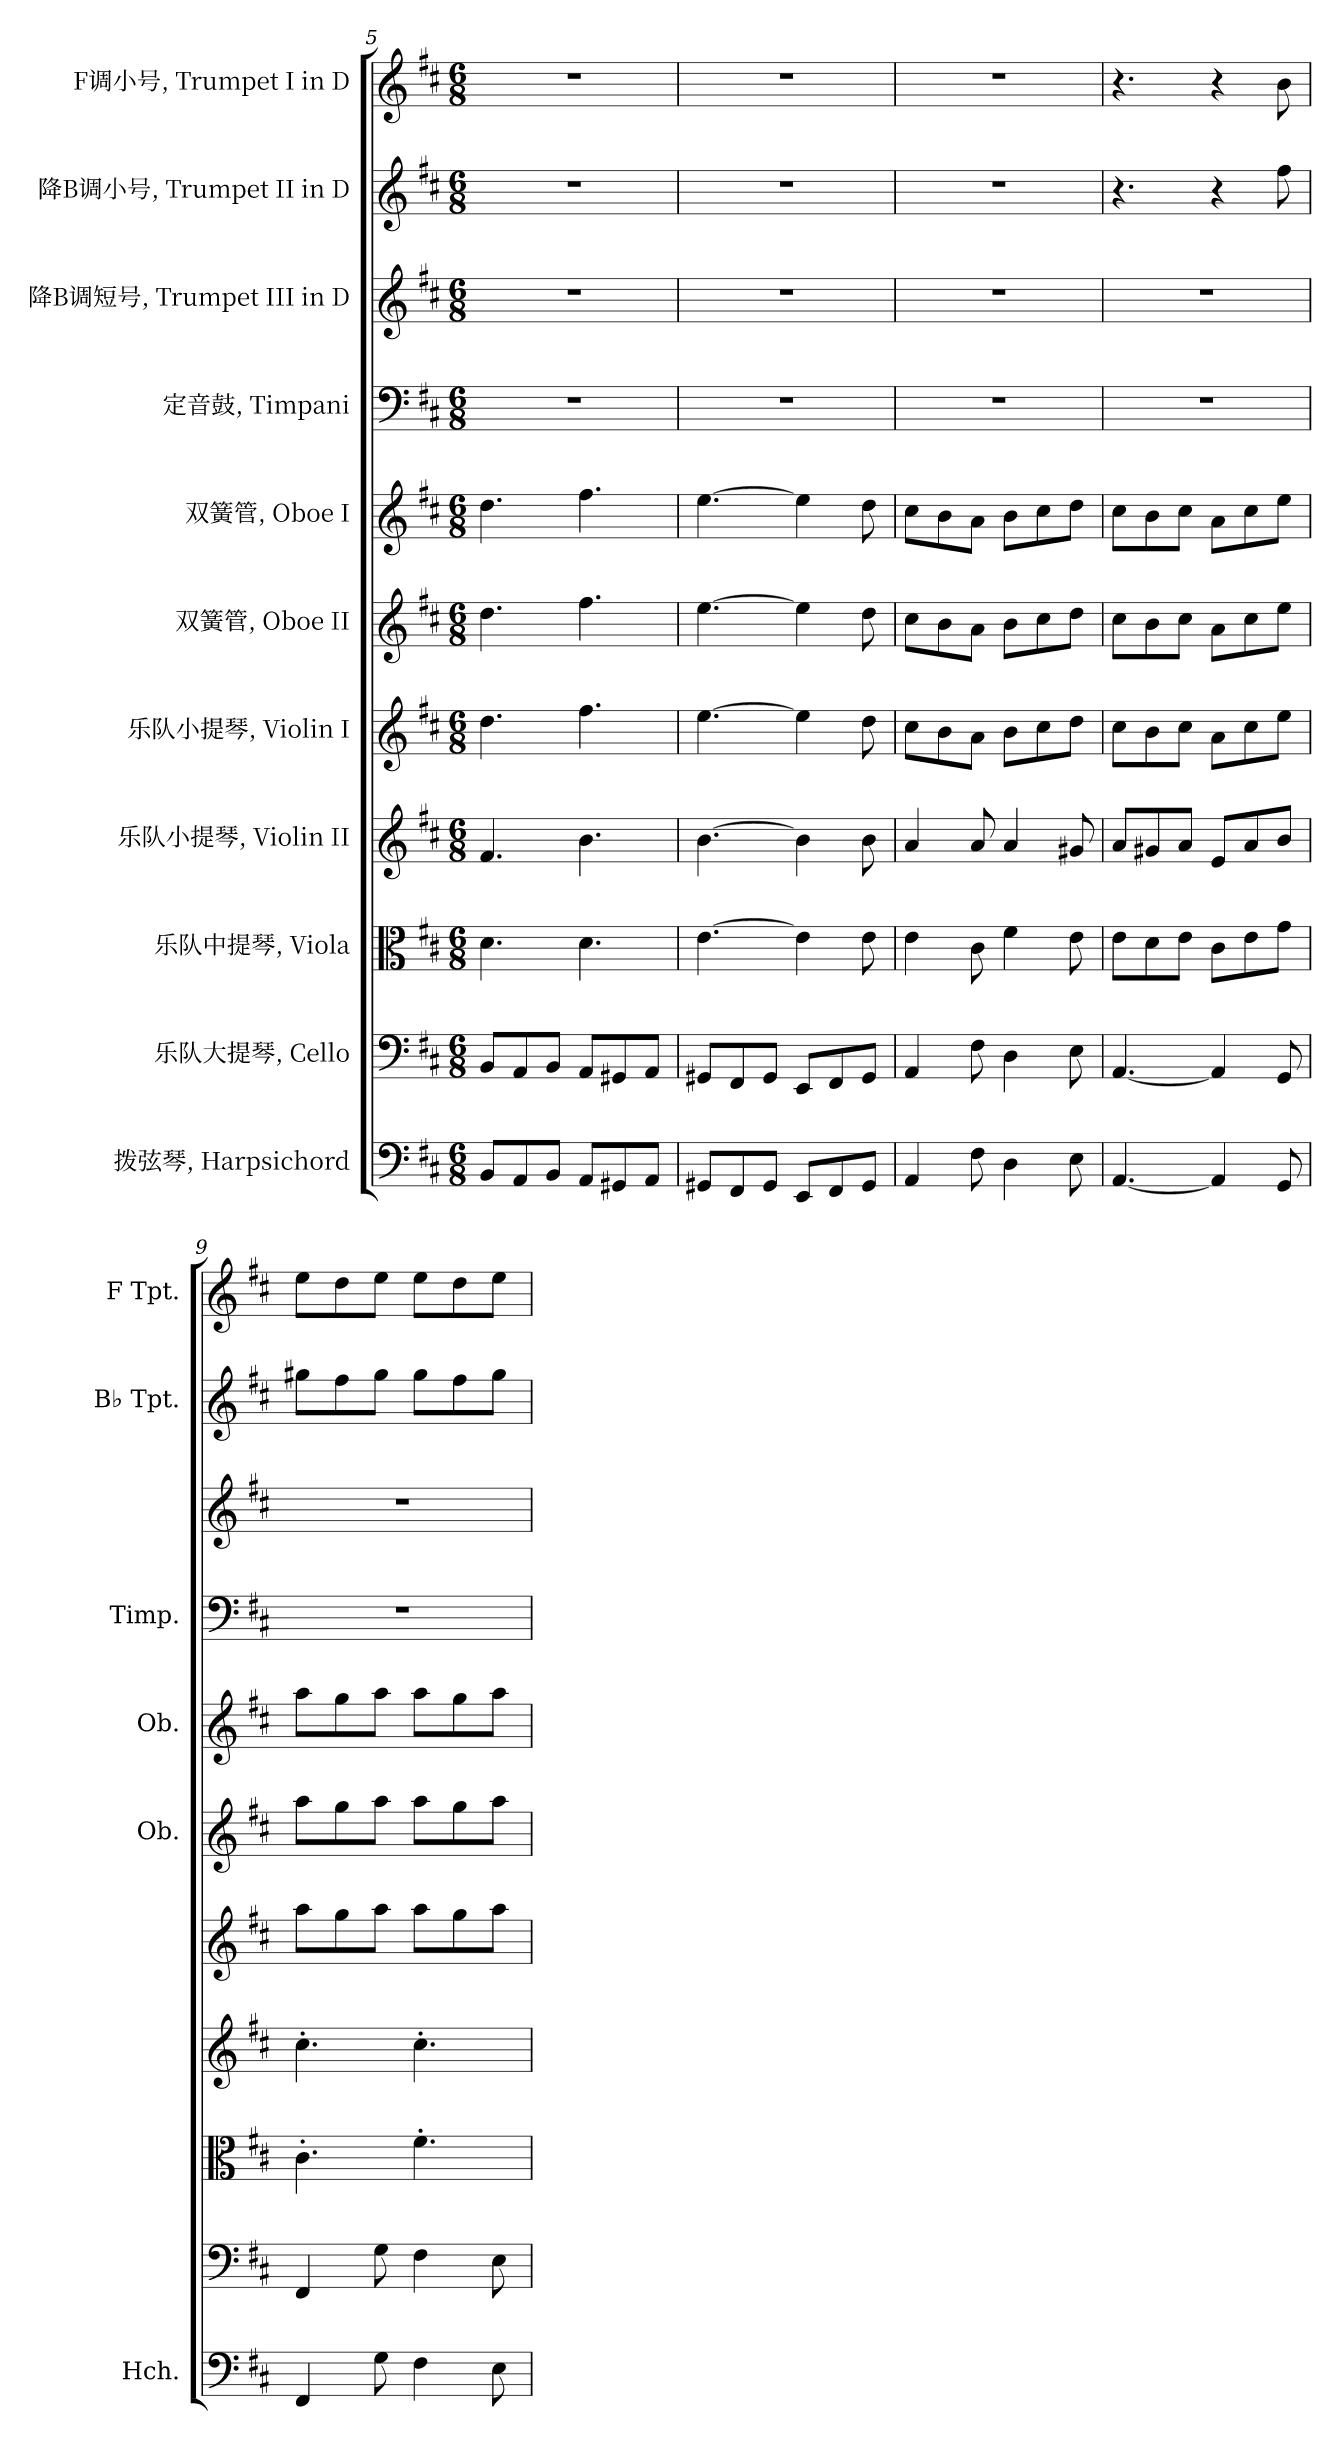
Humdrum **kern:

**kern	**kern	**kern	**kern	**kern	**kern	**kern	**kern	**kern	**kern	**kern
*part11	*part10	*part9	*part8	*part7	*part6	*part5	*part4	*part3	*part2	*part1
*staff11	*staff10	*staff9	*staff8	*staff7	*staff6	*staff5	*staff4	*staff3	*staff2	*staff1
*I"拨弦琴, Harpsichord	*I"乐队大提琴, Cello	*I"乐队中提琴, Viola	*I"乐队小提琴, Violin II	*I"乐队小提琴, Violin I	*I"双簧管, Oboe II	*I"双簧管, Oboe I	*I"定音鼓, Timpani	*I"降B调短号, Trumpet III in D	*I"降B调小号, Trumpet II in D	*I"F调小号, Trumpet I in D
*I'Hch.	*	*	*	*	*I'Ob.	*I'Ob.	*I'Timp.	*	*I'B♭ Tpt.	*I'F Tpt.
*clefF4	*clefF4	*clefC3	*clefG2	*clefG2	*clefG2	*clefG2	*clefF4	*clefG2	*clefG2	*clefG2
*	*	*	*	*	*	*	*	*ITrd1c2	*ITrd1c2	*ITrd1c2
*k[f#c#]	*k[f#c#]	*k[f#c#]	*k[f#c#]	*k[f#c#]	*k[f#c#]	*k[f#c#]	*k[f#c#]	*k[]	*k[]	*k[]
*M6/8	*M6/8	*M6/8	*M6/8	*M6/8	*M6/8	*M6/8	*M6/8	*M6/8	*M6/8	*M6/8
=5	=5	=5	=5	=5	=5	=5	=5	=5	=5	=5
8BB/L	8BB/L	4.d\	4.f#/	4.dd\	4.dd\	4.dd\	2.r	2.r	2.r	2.r
8AA/	8AA/	.	.	.	.	.	.	.	.	.
8BB/J	8BB/J	.	.	.	.	.	.	.	.	.
8AA/L	8AA/L	4.d\	4.b\	4.ff#\	4.ff#\	4.ff#\	.	.	.	.
8GG#X/	8GG#X/	.	.	.	.	.	.	.	.	.
8AA/J	8AA/J	.	.	.	.	.	.	.	.	.
!!LO:PB:g=z
=6	=6	=6	=6	=6	=6	=6	=6	=6	=6	=6
8GG#X/L	8GG#X/L	[4.e\	[4.b\	[4.ee\	[4.ee\	[4.ee\	2.r	2.r	2.r	2.r
8FF#/	8FF#/	.	.	.	.	.	.	.	.	.
8GG#/J	8GG#/J	.	.	.	.	.	.	.	.	.
8EE/L	8EE/L	4e\]	4b\]	4ee\]	4ee\]	4ee\]	.	.	.	.
8FF#/	8FF#/	.	.	.	.	.	.	.	.	.
8GG#/J	8GG#/J	8e\	8b\	8dd\	8dd\	8dd\	.	.	.	.
=7	=7	=7	=7	=7	=7	=7	=7	=7	=7	=7
4AA/	4AA/	4e\	4a/	8cc#\L	8cc#\L	8cc#\L	2.r	2.r	2.r	2.r
.	.	.	.	8b\	8b\	8b\	.	.	.	.
8F#\	8F#\	8c#\	8a/	8a\J	8a\J	8a\J	.	.	.	.
4D\	4D\	4f#\	4a/	8b\L	8b\L	8b\L	.	.	.	.
.	.	.	.	8cc#\	8cc#\	8cc#\	.	.	.	.
8E\	8E\	8e\	8g#X/	8dd\J	8dd\J	8dd\J	.	.	.	.
=8	=8	=8	=8	=8	=8	=8	=8	=8	=8	=8
[4.AA/	[4.AA/	8e\L	8a/L	8cc#\L	8cc#\L	8cc#\L	2.r	2.r	4.r	4.r
.	.	8d\	8g#X/	8b\	8b\	8b\	.	.	.	.
.	.	8e\J	8a/J	8cc#\J	8cc#\J	8cc#\J	.	.	.	.
4AA/]	4AA/]	8c#\L	8e/L	8a\L	8a\L	8a\L	.	.	4r	4r
.	.	8e\	8a/	8cc#\	8cc#\	8cc#\	.	.	.	.
8GG/	8GG/	8g\J	8b/J	8ee\J	8ee\J	8ee\J	.	.	8ee\	8a\
=9	=9	=9	=9	=9	=9	=9	=9	=9	=9	=9
4FF#/	4FF#/	4.c#'\	4.cc#'\	8aa\L	8aa\L	8aa\L	2.r	2.r	8ff#X\L	8dd\L
.	.	.	.	8gg\	8gg\	8gg\	.	.	8ee\	8cc\
8G\	8G\	.	.	8aa\J	8aa\J	8aa\J	.	.	8ff#\J	8dd\J
4F#\	4F#\	4.f#'\	4.cc#'\	8aa\L	8aa\L	8aa\L	.	.	8ff#\L	8dd\L
.	.	.	.	8gg\	8gg\	8gg\	.	.	8ee\	8cc\
8E\	8E\	.	.	8aa\J	8aa\J	8aa\J	.	.	8ff#\J	8dd\J
=	=	=	=	=	=	=	=	=	=	=
*-	*-	*-	*-	*-	*-	*-	*-	*-	*-	*-
